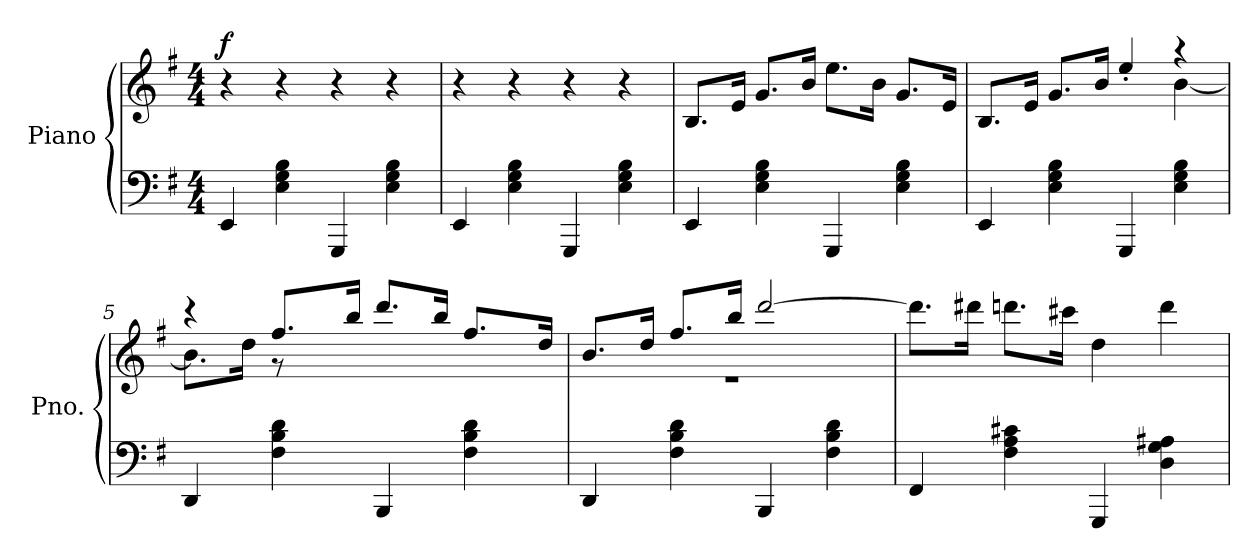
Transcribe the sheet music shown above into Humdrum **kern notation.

**kern	**kern	**dynam
*part1	*part1	*part1
*staff2	*staff1	*staff1/2
*I"Piano	*	*
*I'Pno.	*	*
*clefF4	*clefG2	*
*k[f#]	*k[f#]	*
*M4/4	*M4/4	*
*MM110	*MM110	*
=1	=1	=1
!	!	!LO:DY:a
4EE/	4r	f
4E\ 4G\ 4B\	4r	.
4GGG/	4r	.
4E\ 4G\ 4B\	4r	.
=2	=2	=2
4EE/	4r	.
4E\ 4G\ 4B\	4r	.
4GGG/	4r	.
4E\ 4G\ 4B\	4r	.
=3	=3	=3
4EE/	8.B/L	.
.	16e/Jk	.
4E\ 4G\ 4B\	8.g/L	.
.	16b/Jk	.
4GGG/	8.ee\L	.
.	16b\Jk	.
4E\ 4G\ 4B\	8.g/L	.
.	16e/Jk	.
=4	=4	=4
*	*^	*
4EE/	8.B/L	2.ryy	.
.	16e/Jk	.	.
4E\ 4G\ 4B\	8.g/L	.	.
.	16b/Jk	.	.
4GGG/	4ee'/	.	.
4E\ 4G\ 4B\	4r	[4b\	.
=5	=5	=5	=5
4DD/	4r	8.b\L]	.
.	.	16dd\Jk	.
4F#\ 4B\ 4d\	8.ff#/L	8r	.
.	.	2ryy	.
.	16bb/Jk	.	.
4BBB/	8.ddd/L	.	.
.	16bb/Jk	.	.
4F#\ 4B\ 4d\	8.ff#/L	.	.
.	.	8ryy	.
.	16dd/Jk	.	.
!!LO:LB:g=z	!!
=6	=6	=6	=6
4DD/	8.b/L	1r	.
.	16dd/Jk	.	.
4F#\ 4B\ 4d\	8.ff#/L	.	.
.	16bb/Jk	.	.
4BBB/	[2ddd/	.	.
4F#\ 4B\ 4d\	.	.	.
*	*v	*v	*
=7	=7	=7
4FF#/	8.ddd\L]	.
.	16ddd#X\Jk	.
4F#\ 4A\ 4c#X\	8.dddn\L	.
.	16ccc#X\Jk	.
4GGG/	4dd\	.
4D\ 4G\ 4A#X\	4ddd\	.
=	=	=
*-	*-	*-
